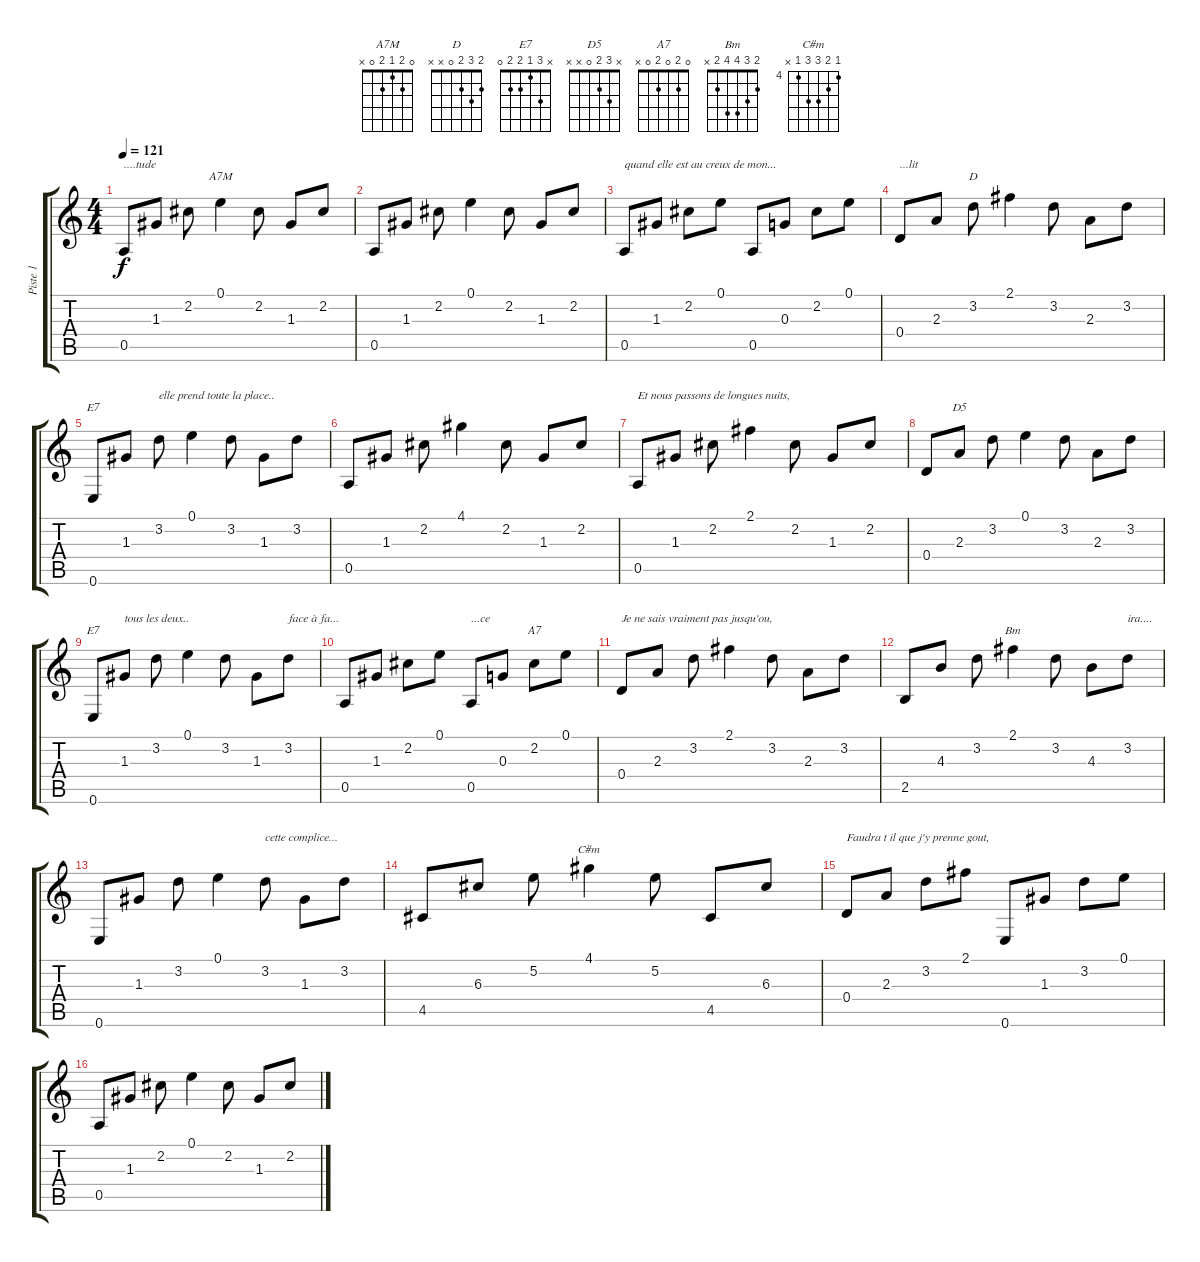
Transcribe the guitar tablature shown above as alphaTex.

\track ("Piste 1" "Piste 1") {instrument acousticguitarnylon}
\staff {score tabs}
\tuning (E4 B3 G3 D3 A2 E2) {hide}
\chord ("A7M" 0 2 1 2 0 x)
\chord ("D" 2 3 2 0 x x)
\chord ("E7" 0 3 1 2 2 0)
\chord ("D5" x 3 2 0 x x)
\chord ("E7" x 3 1 2 2 0)
\chord ("A7" 0 2 0 2 0 x)
\chord ("Bm" 2 3 4 4 2 x)
\chord ("C#m" 4 5 6 6 4 x) {firstfret 4}
\ts (4 4)
\tempo 121
\clef g2
\ks c
0.5.8{txt "....tude" dy f} 1.3.8 2.2.8 0.1.4{ch "A7M"} 2.2.8 1.3.8 2.2.8 |
0.5.8 1.3.8 2.2.8 0.1.4 2.2.8 1.3.8 2.2.8 |
0.5.8{txt "quand elle est au creux de mon..."} 1.3.8 2.2.8 0.1.8 0.5.8 0.3.8 2.2.8 0.1.8 |
0.4.8{txt "...lit"} 2.3.8 3.2.8{ch "D"} 2.1.4 3.2.8 2.3.8 3.2.8 |
0.6.8{ch "E7"} 1.3.8 3.2.8{txt "elle prend toute la place.."} 0.1.4 3.2.8 1.3.8 3.2.8 |
0.5.8 1.3.8 2.2.8 4.1.4 2.2.8 1.3.8 2.2.8 |
0.5.8{txt "Et nous passons de longues nuits, "} 1.3.8 2.2.8 2.1.4 2.2.8 1.3.8 2.2.8 |
0.4.8 2.3.8{ch "D5"} 3.2.8 0.1.4 3.2.8 2.3.8 3.2.8 |
0.6.8{ch "E7"} 1.3.8{txt "tous les deux.."} 3.2.8 0.1.4 3.2.8 1.3.8 3.2.8{txt "face à fa..."} |
0.5.8 1.3.8 2.2.8 0.1.8 0.5.8{txt "...ce"} 0.3.8 2.2.8{ch "A7"} 0.1.8 |
0.4.8{txt "Je ne sais vraiment pas jusqu'ou, "} 2.3.8 3.2.8 2.1.4 3.2.8 2.3.8 3.2.8 |
2.5.8 4.3.8 3.2.8 2.1.4{ch "Bm"} 3.2.8 4.3.8 3.2.8{txt "ira...."} |
0.6.8 1.3.8 3.2.8 0.1.4 3.2.8{txt "cette complice..."} 1.3.8 3.2.8 |
4.5.8 6.3.8 5.2.8 4.1.4{ch "C#m"} 5.2.8 4.5.8 6.3.8 |
0.4.8{txt "Faudra t il que j'y prenne gout, "} 2.3.8 3.2.8 2.1.8 0.6.8 1.3.8 3.2.8 0.1.8 |
0.5.8 1.3.8 2.2.8 0.1.4 2.2.8 1.3.8 2.2.8
